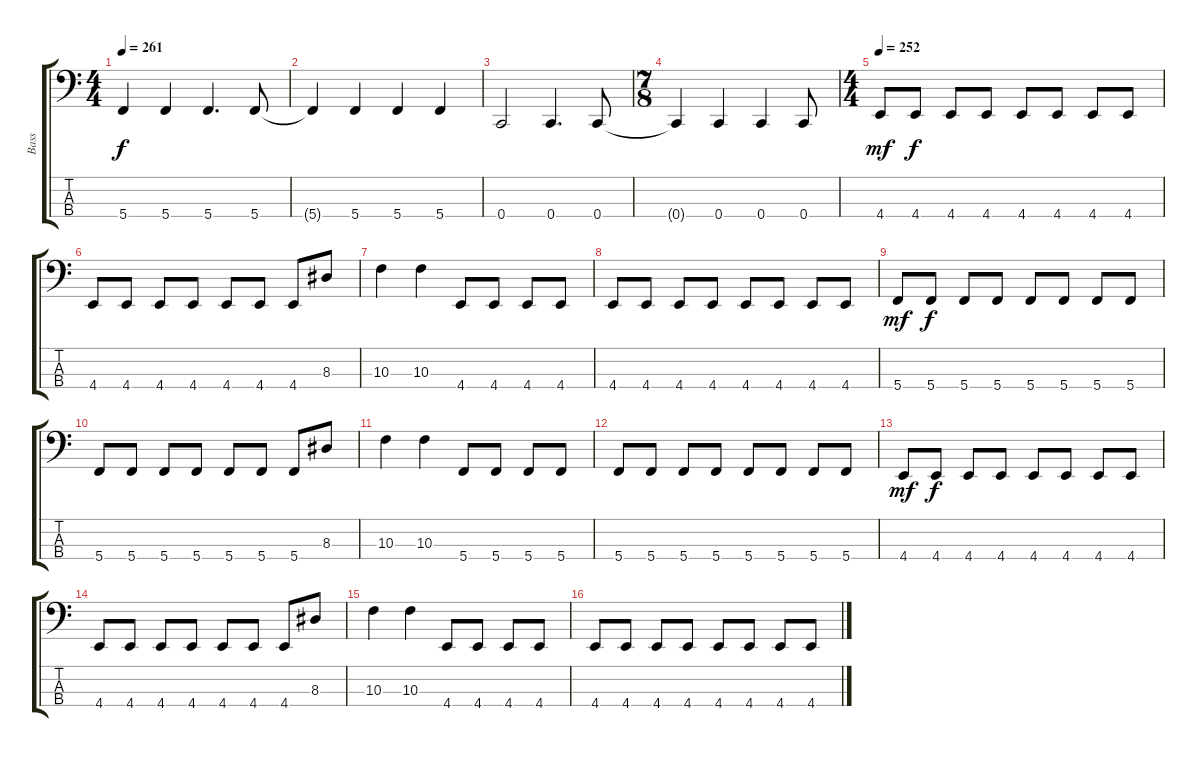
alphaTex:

\track ("Bass" "Bass") {instrument electricbasspick}
\staff {score tabs}
\tuning (F2 C2 G1 C1) {hide}
\ts (4 4)
\tempo 261
\clef f4
\ks c
5.4{t}.4{dy f} 5.4.4 5.4.4{d} 5.4.8 |
5.4{t}.4 5.4.4 5.4.4 5.4.4 |
0.4.2 0.4.4{d} 0.4.8 |
\ts (7 8)
0.4{t}.4 0.4.4 0.4.4 0.4.8 |
\ts (4 4)
\tempo 252
4.4.8{dy mf} 4.4.8{dy f} 4.4.8 4.4.8 4.4.8 4.4.8 4.4.8 4.4.8 |
4.4.8 4.4.8 4.4.8 4.4.8 4.4.8 4.4.8 4.4.8 8.3.8 |
10.3.4 10.3.4 4.4.8 4.4.8 4.4.8 4.4.8 |
4.4.8 4.4.8 4.4.8 4.4.8 4.4.8 4.4.8 4.4.8 4.4.8 |
5.4.8{dy mf} 5.4.8{dy f} 5.4.8 5.4.8 5.4.8 5.4.8 5.4.8 5.4.8 |
5.4.8 5.4.8 5.4.8 5.4.8 5.4.8 5.4.8 5.4.8 8.3.8 |
10.3.4 10.3.4 5.4.8 5.4.8 5.4.8 5.4.8 |
5.4.8 5.4.8 5.4.8 5.4.8 5.4.8 5.4.8 5.4.8 5.4.8 |
4.4.8{dy mf} 4.4.8{dy f} 4.4.8 4.4.8 4.4.8 4.4.8 4.4.8 4.4.8 |
4.4.8 4.4.8 4.4.8 4.4.8 4.4.8 4.4.8 4.4.8 8.3.8 |
10.3.4 10.3.4 4.4.8 4.4.8 4.4.8 4.4.8 |
4.4.8 4.4.8 4.4.8 4.4.8 4.4.8 4.4.8 4.4.8 4.4.8
